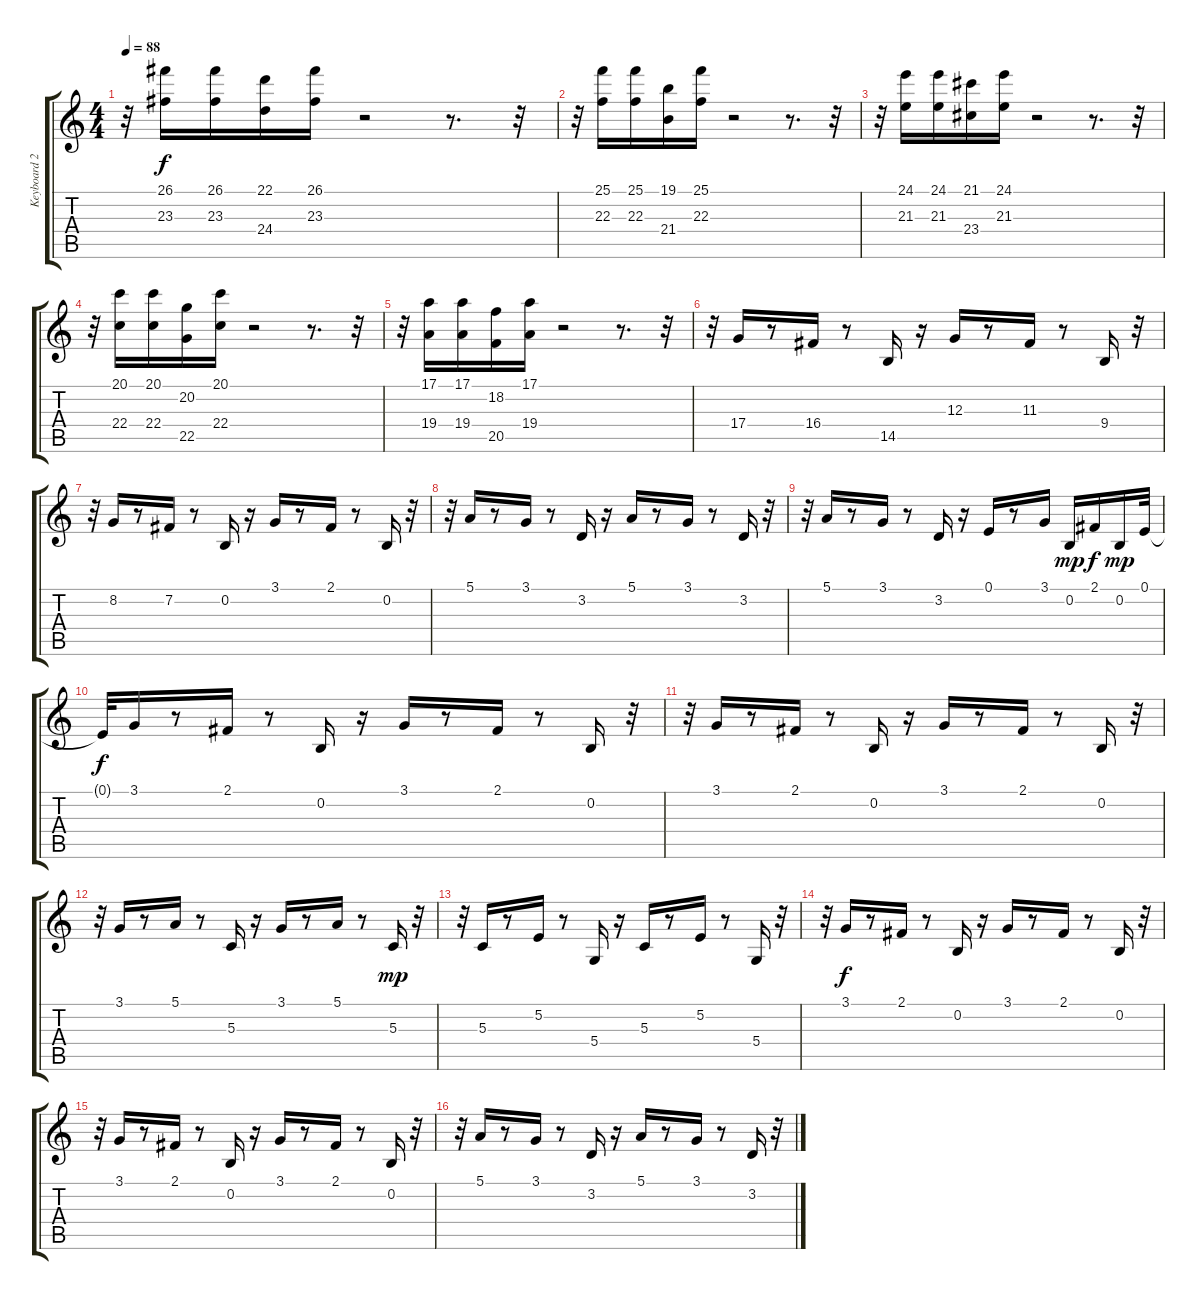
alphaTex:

\track ("Keyboard 2/Echo" "Keyboard 2") {instrument electricgrandpiano}
\staff {score tabs}
\tuning (E4 B3 G3 D3 A2 E2) {hide}
\ts (4 4)
\tempo 88
\clef g2
\ks c
r.32{dy f} (26.1 23.3).16 (26.1 23.3).16 (22.1 24.4).16 (26.1 23.3).16 r.2 r.8{d} r.32 |
r.32 (25.1 22.3).16 (25.1 22.3).16 (19.1 21.4).16 (25.1 22.3).16 r.2 r.8{d} r.32 |
r.32 (24.1 21.3).16 (24.1 21.3).16 (21.1 23.4).16 (24.1 21.3).16 r.2 r.8{d} r.32 |
r.32 (20.1 22.4).16 (20.1 22.4).16 (20.2 22.5).16 (20.1 22.4).16 r.2 r.8{d} r.32 |
r.32 (17.1 19.4).16 (17.1 19.4).16 (18.2 20.5).16 (17.1 19.4).16 r.2 r.8{d} r.32 |
r.32 17.4.16 r.8 16.4.16 r.8 14.5.16 r.16 12.3.16 r.8 11.3.16 r.8 9.4.16 r.32 |
r.32 8.2.16 r.8 7.2.16 r.8 0.2.16 r.16 3.1.16 r.8 2.1.16 r.8 0.2.16 r.32 |
r.32 5.1.16 r.8 3.1.16 r.8 3.2.16 r.16 5.1.16 r.8 3.1.16 r.8 3.2.16 r.32 |
r.32 5.1.16 r.8 3.1.16 r.8 3.2.16 r.16 0.1.16 r.8 3.1.16 0.2.16{dy mp} 2.1.16{dy f} 0.2.16{dy mp} 0.1.32 |
0.1{t}.32{dy f} 3.1.16 r.8 2.1.16 r.8 0.2.16 r.16 3.1.16 r.8 2.1.16 r.8 0.2.16 r.32 |
r.32 3.1.16 r.8 2.1.16 r.8 0.2.16 r.16 3.1.16 r.8 2.1.16 r.8 0.2.16 r.32 |
r.32 3.1.16 r.8 5.1.16 r.8 5.3.16 r.16 3.1.16 r.8 5.1.16 r.8 5.3.16{dy mp} r.32 |
r.32 5.3.16 r.8 5.2.16 r.8 5.4.16 r.16 5.3.16 r.8 5.2.16 r.8 5.4.16 r.32 |
r.32 3.1.16{dy f} r.8 2.1.16 r.8 0.2.16 r.16 3.1.16 r.8 2.1.16 r.8 0.2.16 r.32 |
r.32 3.1.16 r.8 2.1.16 r.8 0.2.16 r.16 3.1.16 r.8 2.1.16 r.8 0.2.16 r.32 |
r.32 5.1.16 r.8 3.1.16 r.8 3.2.16 r.16 5.1.16 r.8 3.1.16 r.8 3.2.16 r.32
